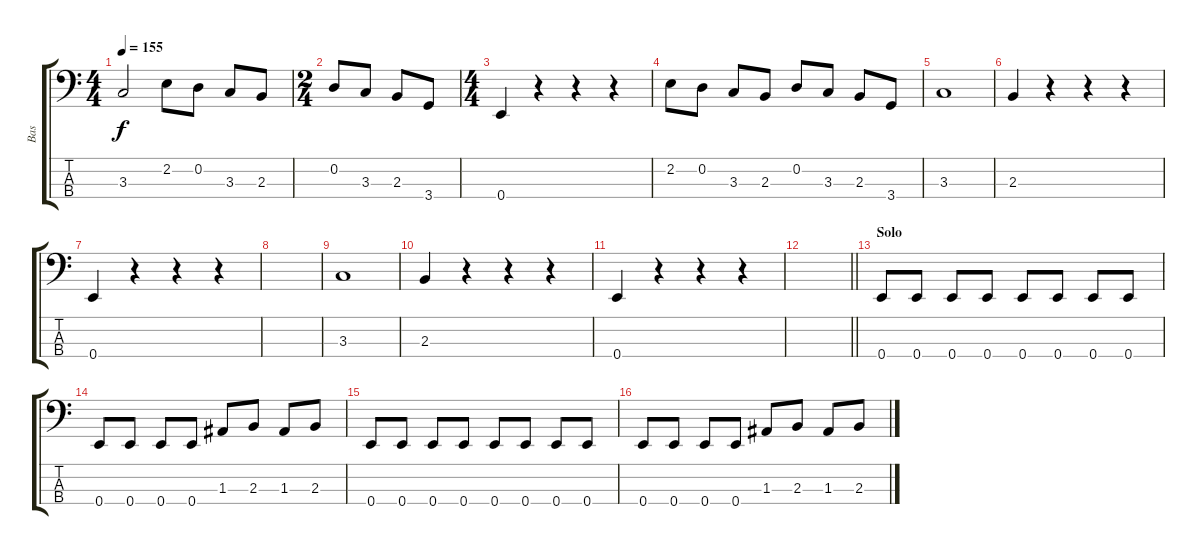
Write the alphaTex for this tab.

\track ("Bas" "Bas") {instrument electricbassfinger}
\staff {score tabs}
\tuning (G2 D2 A1 E1) {hide}
\ts (4 4)
\tempo 155
\clef f4
\ks c
3.3{t}.2{dy f} 2.2.8 0.2.8 3.3.8 2.3.8 |
\ts (2 4)
0.2.8 3.3.8 2.3.8 3.4.8 |
\ts (4 4)
0.4.4 r.4 r.4 r.4 |
2.2.8 0.2.8 3.3.8 2.3.8 0.2.8 3.3.8 2.3.8 3.4.8 |
3.3.1 |
2.3.4 r.4 r.4 r.4 |
0.4.4 r.4 r.4 r.4 |
|
3.3.1 |
2.3.4 r.4 r.4 r.4 |
0.4.4 r.4 r.4 r.4 |
\barLineRight lightlight
|
\section ("" "Solo")
0.4.8 0.4.8 0.4.8 0.4.8 0.4.8 0.4.8 0.4.8 0.4.8 |
0.4.8 0.4.8 0.4.8 0.4.8 1.3.8 2.3.8 1.3.8 2.3.8 |
0.4.8 0.4.8 0.4.8 0.4.8 0.4.8 0.4.8 0.4.8 0.4.8 |
0.4.8 0.4.8 0.4.8 0.4.8 1.3.8 2.3.8 1.3.8 2.3.8
